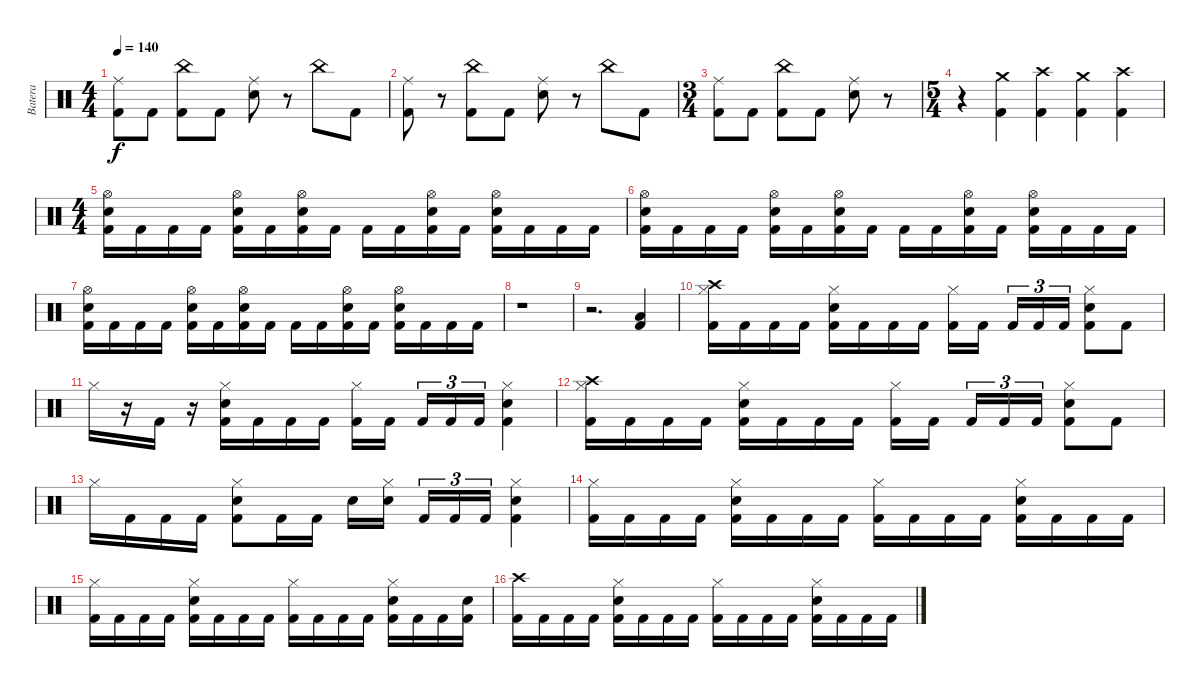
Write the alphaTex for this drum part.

\track ("Batera" "Batera") {instrument percussion}
\staff {score}
\articulation defaults
\ts (4 4)
\tempo 140
\clef neutral
\ks c
("Ride (middle)" "Kick (hit) 2").8{dy f} "Kick (hit) 2".8 ("China (hit)" "Kick (hit) 2").8 "Kick (hit) 2".8 ("Ride (middle)" "Electric Snare (hit)").8 r.8 "China (hit)".8 "Kick (hit) 2".8 |
("Ride (middle)" "Kick (hit) 2").8 r.8 ("China (hit)" "Kick (hit) 2").8 "Kick (hit) 2".8 ("Ride (middle)" "Electric Snare (hit)").8 r.8 "China (hit)".8 "Kick (hit) 2".8 |
\ts (3 4)
("Ride (middle)" "Kick (hit) 2").8 "Kick (hit) 2".8 ("China (hit)" "Kick (hit) 2").8 "Kick (hit) 2".8 ("Ride (middle)" "Electric Snare (hit)").8 r.8 |
\ts (5 4)
r.4 ("Crash medium (hit)" "Kick (hit) 2").4 ("Crash high (hit)" "Kick (hit) 2").4 ("Crash medium (hit)" "Kick (hit) 2").4 ("Crash high (hit)" "Kick (hit) 2").4 |
\ts (4 4)
("Hi-Hat (open)" "Electric Snare (hit)" "Kick (hit) 2").16 "Kick (hit) 2".16 "Kick (hit) 2".16 "Kick (hit) 2".16 ("Hi-Hat (open)" "Electric Snare (hit)" "Kick (hit) 2").16 "Kick (hit) 2".16 ("Hi-Hat (open)" "Electric Snare (hit)" "Kick (hit) 2").16 "Kick (hit) 2".16 "Kick (hit) 2".16 "Kick (hit) 2".16 ("Hi-Hat (open)" "Electric Snare (hit)" "Kick (hit) 2").16 "Kick (hit) 2".16 ("Hi-Hat (open)" "Electric Snare (hit)" "Kick (hit) 2").16 "Kick (hit) 2".16 "Kick (hit) 2".16 "Kick (hit) 2".16 |
("Hi-Hat (open)" "Electric Snare (hit)" "Kick (hit) 2").16 "Kick (hit) 2".16 "Kick (hit) 2".16 "Kick (hit) 2".16 ("Hi-Hat (open)" "Electric Snare (hit)" "Kick (hit) 2").16 "Kick (hit) 2".16 ("Hi-Hat (open)" "Electric Snare (hit)" "Kick (hit) 2").16 "Kick (hit) 2".16 "Kick (hit) 2".16 "Kick (hit) 2".16 ("Hi-Hat (open)" "Electric Snare (hit)" "Kick (hit) 2").16 "Kick (hit) 2".16 ("Hi-Hat (open)" "Electric Snare (hit)" "Kick (hit) 2").16 "Kick (hit) 2".16 "Kick (hit) 2".16 "Kick (hit) 2".16 |
("Hi-Hat (open)" "Electric Snare (hit)" "Kick (hit) 2").16 "Kick (hit) 2".16 "Kick (hit) 2".16 "Kick (hit) 2".16 ("Hi-Hat (open)" "Electric Snare (hit)" "Kick (hit) 2").16 "Kick (hit) 2".16 ("Hi-Hat (open)" "Electric Snare (hit)" "Kick (hit) 2").16 "Kick (hit) 2".16 "Kick (hit) 2".16 "Kick (hit) 2".16 ("Hi-Hat (open)" "Electric Snare (hit)" "Kick (hit) 2").16 "Kick (hit) 2".16 ("Hi-Hat (open)" "Electric Snare (hit)" "Kick (hit) 2").16 "Kick (hit) 2".16 "Kick (hit) 2".16 "Kick (hit) 2".16 |
r.1 |
r.2{d} ("Low Tom (hit)" "Kick (hit) 2").4 |
("Hi-Hat (closed)" "Crash high (hit)" "Kick (hit) 2").16 "Kick (hit) 2".16 "Kick (hit) 2".16 "Kick (hit) 2".16 ("Hi-Hat (closed)" "Electric Snare (hit)" "Kick (hit) 2").16 "Kick (hit) 2".16 "Kick (hit) 2".16 "Kick (hit) 2".16 ("Hi-Hat (closed)" "Kick (hit) 2").16 "Kick (hit) 2".16 "Kick (hit) 2".16{tu (3 2)} "Kick (hit) 2".16{tu (3 2)} "Kick (hit) 2".16{tu (3 2)} ("Hi-Hat (closed)" "Electric Snare (hit)" "Kick (hit) 2").8 "Kick (hit) 2".8 |
"Hi-Hat (closed)".16 r.16 "Kick (hit) 2".16 r.16 ("Hi-Hat (closed)" "Electric Snare (hit)" "Kick (hit) 2").16 "Kick (hit) 2".16 "Kick (hit) 2".16 "Kick (hit) 2".16 ("Hi-Hat (closed)" "Kick (hit) 2").16 "Kick (hit) 2".16 "Kick (hit) 2".16{tu (3 2)} "Kick (hit) 2".16{tu (3 2)} "Kick (hit) 2".16{tu (3 2)} ("Hi-Hat (closed)" "Electric Snare (hit)" "Kick (hit) 2").4 |
("Hi-Hat (closed)" "Crash high (hit)" "Kick (hit) 2").16 "Kick (hit) 2".16 "Kick (hit) 2".16 "Kick (hit) 2".16 ("Hi-Hat (closed)" "Electric Snare (hit)" "Kick (hit) 2").16 "Kick (hit) 2".16 "Kick (hit) 2".16 "Kick (hit) 2".16 ("Hi-Hat (closed)" "Kick (hit) 2").16 "Kick (hit) 2".16 "Kick (hit) 2".16{tu (3 2)} "Kick (hit) 2".16{tu (3 2)} "Kick (hit) 2".16{tu (3 2)} ("Hi-Hat (closed)" "Electric Snare (hit)" "Kick (hit) 2").8 "Kick (hit) 2".8 |
"Hi-Hat (closed)".16 "Kick (hit) 2".16 "Kick (hit) 2".16 "Kick (hit) 2".16 ("Hi-Hat (closed)" "Electric Snare (hit)" "Kick (hit) 2").8 "Kick (hit) 2".16 "Kick (hit) 2".16 "Electric Snare (hit)".16 ("Hi-Hat (closed)" "Electric Snare (hit)").16 "Kick (hit) 2".16{tu (3 2)} "Kick (hit) 2".16{tu (3 2)} "Kick (hit) 2".16{tu (3 2)} ("Hi-Hat (closed)" "Electric Snare (hit)" "Kick (hit) 2").4 |
("Hi-Hat (closed)" "Kick (hit) 2").16 "Kick (hit) 2".16 "Kick (hit) 2".16 "Kick (hit) 2".16 ("Hi-Hat (closed)" "Electric Snare (hit)" "Kick (hit) 2").16 "Kick (hit) 2".16 "Kick (hit) 2".16 "Kick (hit) 2".16 ("Hi-Hat (closed)" "Kick (hit) 2").16 "Kick (hit) 2".16 "Kick (hit) 2".16 "Kick (hit) 2".16 ("Hi-Hat (closed)" "Electric Snare (hit)" "Kick (hit) 2").16 "Kick (hit) 2".16 "Kick (hit) 2".16 "Kick (hit) 2".16 |
("Hi-Hat (closed)" "Kick (hit) 2").16 "Kick (hit) 2".16 "Kick (hit) 2".16 "Kick (hit) 2".16 ("Hi-Hat (closed)" "Electric Snare (hit)" "Kick (hit) 2").16 "Kick (hit) 2".16 "Kick (hit) 2".16 "Kick (hit) 2".16 ("Hi-Hat (closed)" "Kick (hit) 2").16 "Kick (hit) 2".16 "Kick (hit) 2".16 "Kick (hit) 2".16 ("Hi-Hat (closed)" "Electric Snare (hit)" "Kick (hit) 2").16 "Kick (hit) 2".16 "Kick (hit) 2".16 ("Electric Snare (hit)" "Kick (hit) 2").16 |
("Crash high (hit)" "Kick (hit) 2").16 "Kick (hit) 2".16 "Kick (hit) 2".16 "Kick (hit) 2".16 ("Hi-Hat (closed)" "Electric Snare (hit)" "Kick (hit) 2").16 "Kick (hit) 2".16 "Kick (hit) 2".16 "Kick (hit) 2".16 ("Hi-Hat (closed)" "Kick (hit) 2").16 "Kick (hit) 2".16 "Kick (hit) 2".16 "Kick (hit) 2".16 ("Hi-Hat (closed)" "Electric Snare (hit)" "Kick (hit) 2").16 "Kick (hit) 2".16 "Kick (hit) 2".16 "Kick (hit) 2".16
